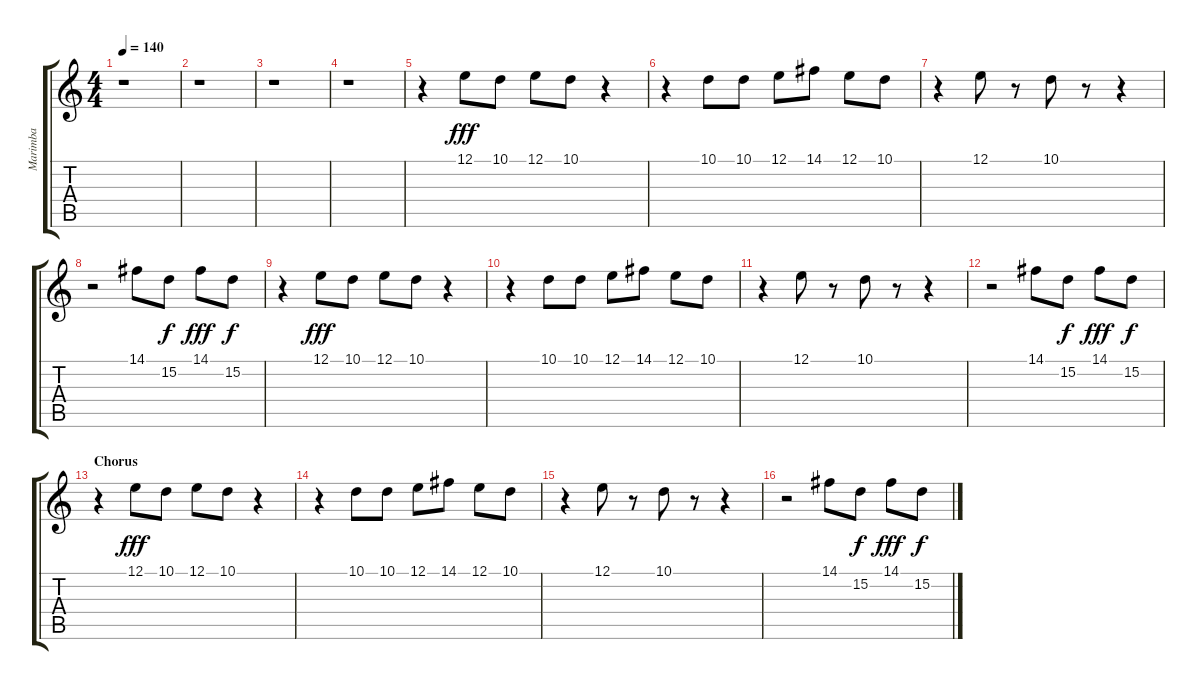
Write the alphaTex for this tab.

\track ("Marimba" "Marimba") {instrument marimba}
\staff {score tabs}
\tuning (E4 B3 G3 D3 A2 E2) {hide}
\ts (4 4)
\tempo 140
\clef g2
\ks c
r.1{dy f} |
r.1 |
r.1 |
r.1 |
r.4 12.1.8{dy fff} 10.1.8 12.1.8 10.1.8 r.4 |
r.4 10.1.8 10.1.8 12.1.8 14.1.8 12.1.8 10.1.8 |
r.4 12.1.8 r.8 10.1.8 r.8 r.4 |
r.2 14.1.8 15.2.8{dy f} 14.1.8{dy fff} 15.2.8{dy f} |
r.4 12.1.8{dy fff} 10.1.8 12.1.8 10.1.8 r.4 |
r.4 10.1.8 10.1.8 12.1.8 14.1.8 12.1.8 10.1.8 |
r.4 12.1.8 r.8 10.1.8 r.8 r.4 |
r.2 14.1.8 15.2.8{dy f} 14.1.8{dy fff} 15.2.8{dy f} |
\section ("" "Chorus")
r.4{volume 15} 12.1.8{dy fff} 10.1.8 12.1.8 10.1.8 r.4 |
r.4 10.1.8 10.1.8 12.1.8 14.1.8 12.1.8 10.1.8 |
r.4 12.1.8 r.8 10.1.8 r.8 r.4 |
r.2 14.1.8 15.2.8{dy f} 14.1.8{dy fff} 15.2.8{dy f}
